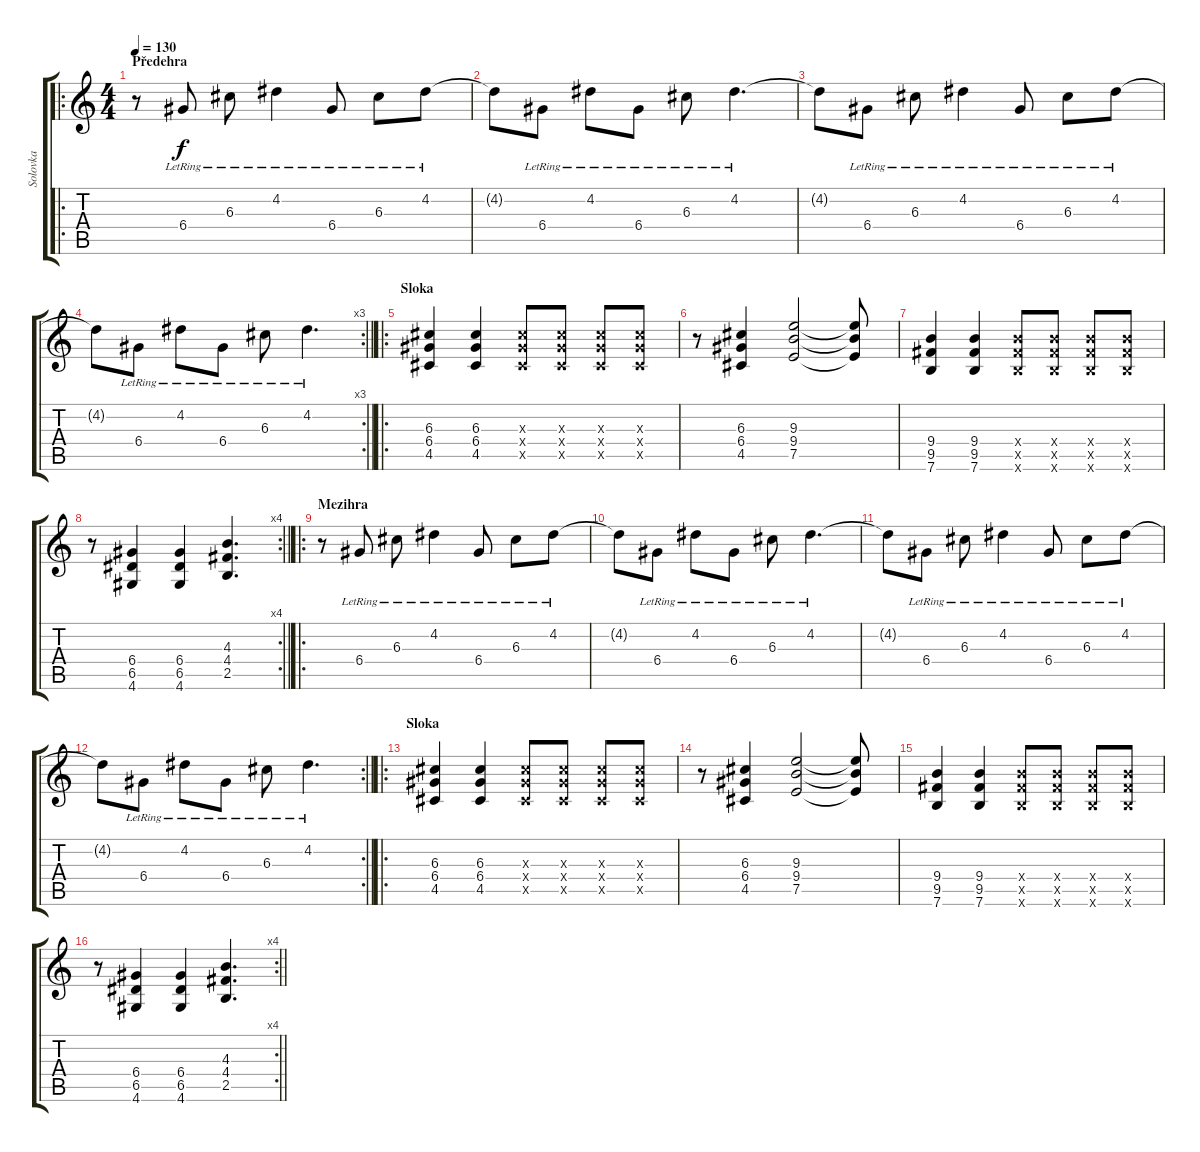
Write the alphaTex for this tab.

\track ("Solovka" "Solovka") {instrument electricguitarclean}
\staff {score tabs}
\tuning (E4 B3 G3 D3 A2 E2) {hide}
\ro
\ts (4 4)
\section ("" "Předehra")
\tempo 130
\clef g2
\ks c
r.8{dy f instrument electricguitarclean} 6.4{lr}.8 6.3{lr}.8 4.2{lr}.4 6.4{lr}.8 6.3{lr}.8 4.2{lr}.8 |
4.2{t}.8 6.4{lr}.8 4.2{lr}.8 6.4{lr}.8 6.3{lr}.8 4.2{lr}.4{d} |
4.2{t}.8 6.4{lr}.8 6.3{lr}.8 4.2{lr}.4 6.4{lr}.8 6.3{lr}.8 4.2{lr}.8 |
\rc 3
\barLineRight lightlight
4.2{t}.8 6.4{lr}.8 4.2{lr}.8 6.4{lr}.8 6.3{lr}.8 4.2{lr}.4{d} |
\ro
\section ("" "Sloka")
(6.3 6.4 4.5).4{instrument overdrivenguitar} (6.3 6.4 4.5).4 (6.3{x} 6.4{x} 4.5{x}).8 (6.3{x} 6.4{x} 4.5{x}).8 (6.3{x} 6.4{x} 4.5{x}).8 (6.3{x} 6.4{x} 4.5{x}).8 |
r.8 (6.3 6.4 4.5).4 (9.3 9.4 7.5).2 (9.3{t} 9.4{t} 7.5{t}).8 |
(9.4 9.5 7.6).4 (9.4 9.5 7.6).4 (9.4{x} 9.5{x} 7.6{x}).8 (9.4{x} 9.5{x} 7.6{x}).8 (9.4{x} 9.5{x} 7.6{x}).8 (9.4{x} 9.5{x} 7.6{x}).8 |
\rc 4
\barLineRight lightlight
r.8 (6.4 6.5 4.6).4 (6.4 6.5 4.6).4 (4.3 4.4 2.5).4{d} |
\ro
\section ("" "Mezihra")
r.8{instrument electricguitarclean} 6.4{lr}.8 6.3{lr}.8 4.2{lr}.4 6.4{lr}.8 6.3{lr}.8 4.2{lr}.8 |
4.2{t}.8 6.4{lr}.8 4.2{lr}.8 6.4{lr}.8 6.3{lr}.8 4.2{lr}.4{d} |
4.2{t}.8 6.4{lr}.8 6.3{lr}.8 4.2{lr}.4 6.4{lr}.8 6.3{lr}.8 4.2{lr}.8 |
\rc 2
\barLineRight lightlight
4.2{t}.8 6.4{lr}.8 4.2{lr}.8 6.4{lr}.8 6.3{lr}.8 4.2{lr}.4{d} |
\ro
\section ("" "Sloka")
(6.3 6.4 4.5).4{instrument overdrivenguitar} (6.3 6.4 4.5).4 (6.3{x} 6.4{x} 4.5{x}).8 (6.3{x} 6.4{x} 4.5{x}).8 (6.3{x} 6.4{x} 4.5{x}).8 (6.3{x} 6.4{x} 4.5{x}).8 |
r.8 (6.3 6.4 4.5).4 (9.3 9.4 7.5).2 (9.3{t} 9.4{t} 7.5{t}).8 |
(9.4 9.5 7.6).4 (9.4 9.5 7.6).4 (9.4{x} 9.5{x} 7.6{x}).8 (9.4{x} 9.5{x} 7.6{x}).8 (9.4{x} 9.5{x} 7.6{x}).8 (9.4{x} 9.5{x} 7.6{x}).8 |
\rc 4
\barLineRight lightlight
r.8 (6.4 6.5 4.6).4 (6.4 6.5 4.6).4 (4.3 4.4 2.5).4{d}
